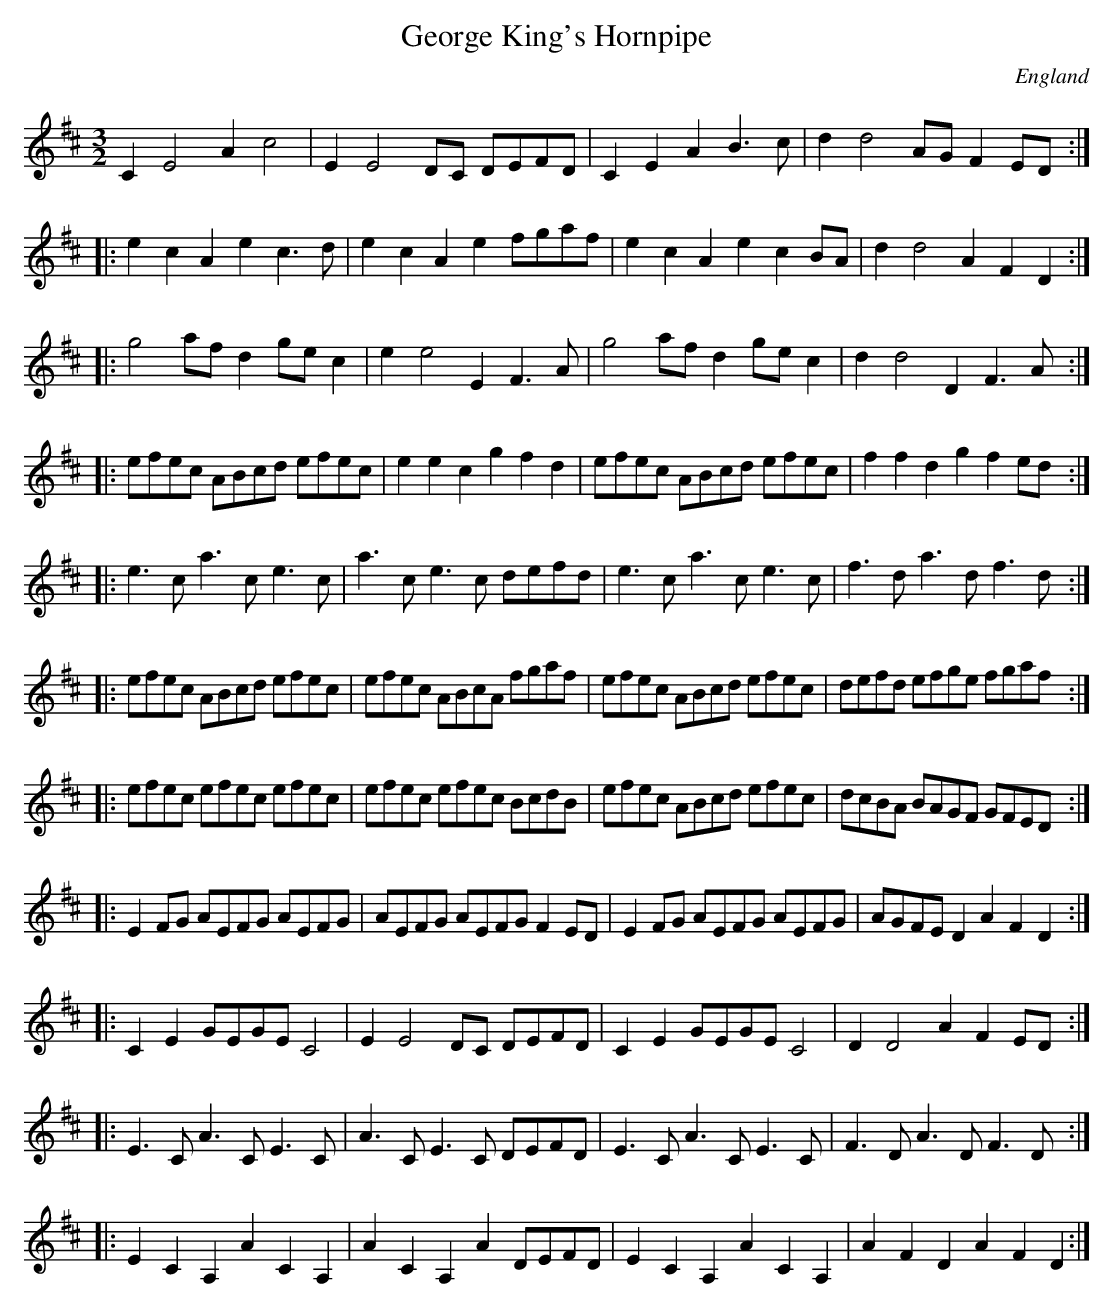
X:1
T:George King's Hornpipe
M:3/2
O:England
K:D
C2E4A2 c4| E2E4DC DEFD| C2E2A2 B3c| d2d4AG F2ED::
e2c2 A2e2 c3d| e2c2 A2e2 fgaf| e2c2 A2e2 c2BA| d2d4A2 F2D2::
g4 afd2 gec2| e2e4E2 F3A| g4 afd2 gec2| d2d4D2 F3A::
efec ABcd efec| e2e2 c2g2 f2d2| efec ABcd efec| f2f2 d2g2 f2ed::
e3c a3c e3c| a3c e3c defd| e3c a3c e3c| f3d a3d f3d::
efec ABcd efec| efec ABcA fgaf| efec ABcd efec| defd efge fgaf::
efec efec efec| efec efec BcdB| efec ABcd efec| dcBA BAGF GFED::
E2FG AEFG AEFG| AEFG AEFG F2ED| E2FG AEFG AEFG| AGFE D2A2 F2D2::
C2E2 GEGE C4| E2E4DC DEFD| C2E2 GEGE C4| D2D4A2 F2ED::
E3C A3C E3C| A3C E3C DEFD| E3C A3C E3C| F3D A3D F3D::
E2C2 A,2A2 C2A,2| A2C2 A,2A2 DEFD| E2C2 A,2A2 C2A,2| A2F2 D2A2 F2D2:|
